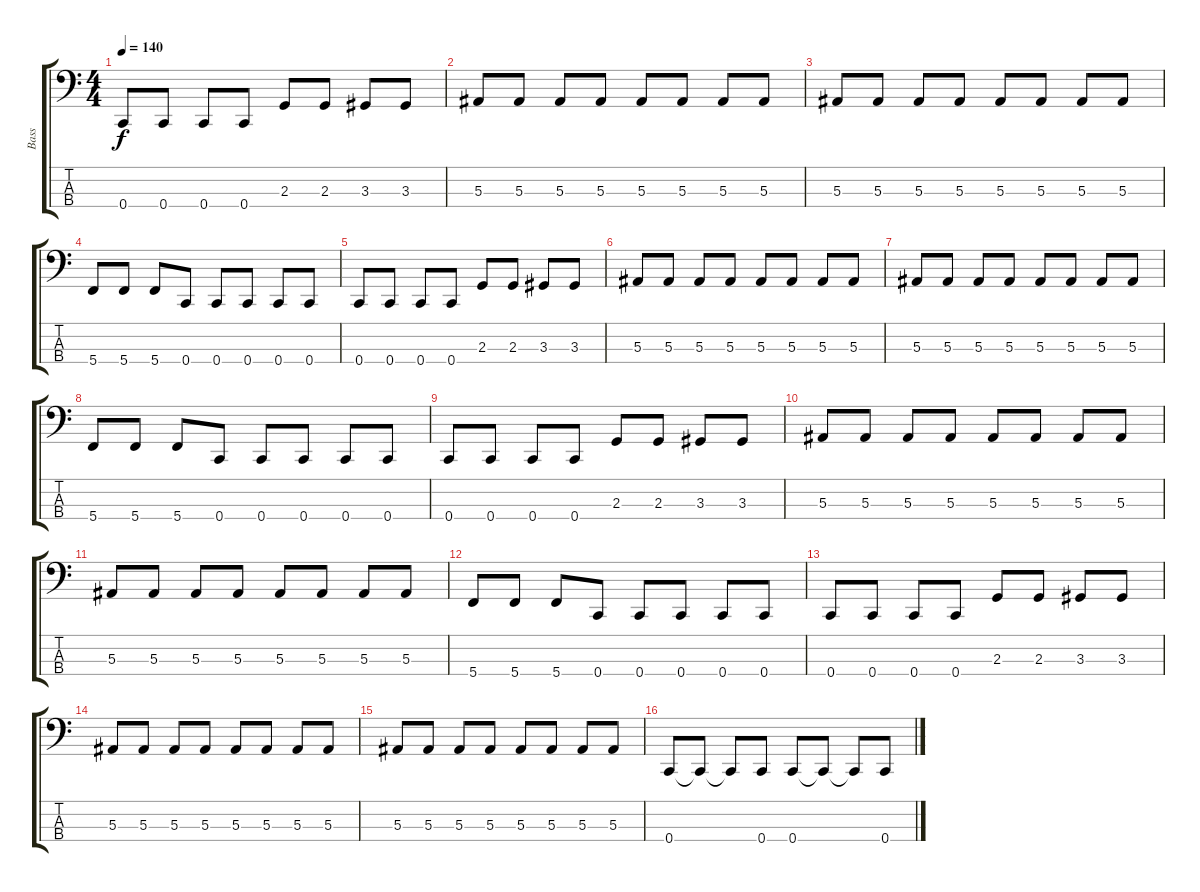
\track ("Bass" "Bass") {instrument electricbasspick}
\staff {score tabs}
\tuning (Eb2 Bb1 F1 C1) {hide}
\ts (4 4)
\tempo 140
\clef f4
\ks c
0.4.8{dy f} 0.4.8 0.4.8 0.4.8 2.3.8 2.3.8 3.3.8 3.3.8 |
5.3.8 5.3.8 5.3.8 5.3.8 5.3.8 5.3.8 5.3.8 5.3.8 |
5.3.8 5.3.8 5.3.8 5.3.8 5.3.8 5.3.8 5.3.8 5.3.8 |
5.4.8 5.4.8 5.4.8 0.4.8 0.4.8 0.4.8 0.4.8 0.4.8 |
0.4.8 0.4.8 0.4.8 0.4.8 2.3.8 2.3.8 3.3.8 3.3.8 |
5.3.8 5.3.8 5.3.8 5.3.8 5.3.8 5.3.8 5.3.8 5.3.8 |
5.3.8 5.3.8 5.3.8 5.3.8 5.3.8 5.3.8 5.3.8 5.3.8 |
5.4.8 5.4.8 5.4.8 0.4.8 0.4.8 0.4.8 0.4.8 0.4.8 |
0.4.8 0.4.8 0.4.8 0.4.8 2.3.8 2.3.8 3.3.8 3.3.8 |
5.3.8 5.3.8 5.3.8 5.3.8 5.3.8 5.3.8 5.3.8 5.3.8 |
5.3.8 5.3.8 5.3.8 5.3.8 5.3.8 5.3.8 5.3.8 5.3.8 |
5.4.8 5.4.8 5.4.8 0.4.8 0.4.8 0.4.8 0.4.8 0.4.8 |
0.4.8 0.4.8 0.4.8 0.4.8 2.3.8 2.3.8 3.3.8 3.3.8 |
5.3.8 5.3.8 5.3.8 5.3.8 5.3.8 5.3.8 5.3.8 5.3.8 |
5.3.8 5.3.8 5.3.8 5.3.8 5.3.8 5.3.8 5.3.8 5.3.8 |
0.4.8 0.4{t}.8 0.4{t}.8 0.4.8 0.4.8 0.4{t}.8 0.4{t}.8 0.4.8
